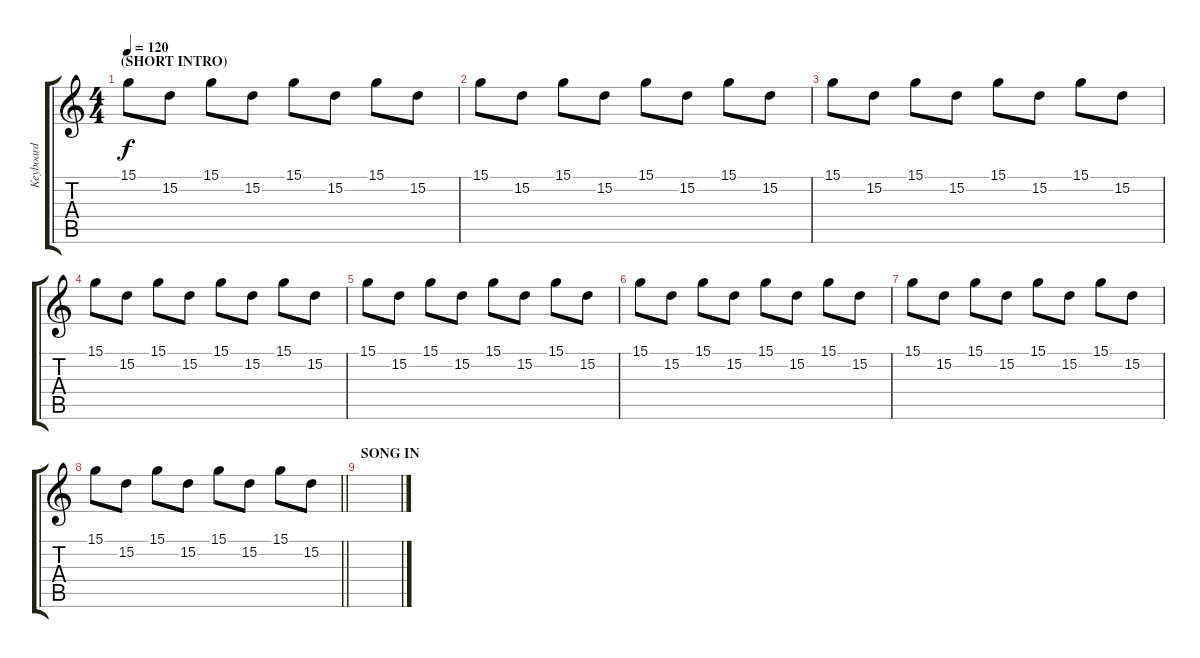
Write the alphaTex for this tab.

\track ("Keyboard" "Keyboard") {instrument synthstrings2}
\staff {score tabs}
\tuning (E4 B3 G3 D3 A2 E2) {hide}
\ts (4 4)
\section ("" "(SHORT INTRO)")
\tempo 120
\clef g2
\ks c
15.1.8{dy f balance 13 instrument stringensemble1} 15.2.8 15.1.8 15.2.8 15.1.8 15.2.8 15.1.8 15.2.8 |
15.1.8 15.2.8 15.1.8 15.2.8 15.1.8 15.2.8 15.1.8 15.2.8 |
15.1.8 15.2.8 15.1.8 15.2.8 15.1.8 15.2.8 15.1.8 15.2.8 |
15.1.8 15.2.8 15.1.8 15.2.8 15.1.8 15.2.8 15.1.8 15.2.8 |
15.1.8 15.2.8 15.1.8 15.2.8 15.1.8 15.2.8 15.1.8 15.2.8 |
15.1.8 15.2.8 15.1.8 15.2.8 15.1.8 15.2.8 15.1.8 15.2.8 |
15.1.8 15.2.8 15.1.8 15.2.8 15.1.8 15.2.8 15.1.8 15.2.8 |
\barLineRight lightlight
15.1.8 15.2.8 15.1.8 15.2.8 15.1.8 15.2.8 15.1.8 15.2.8 |
\section ("" "SONG IN")
